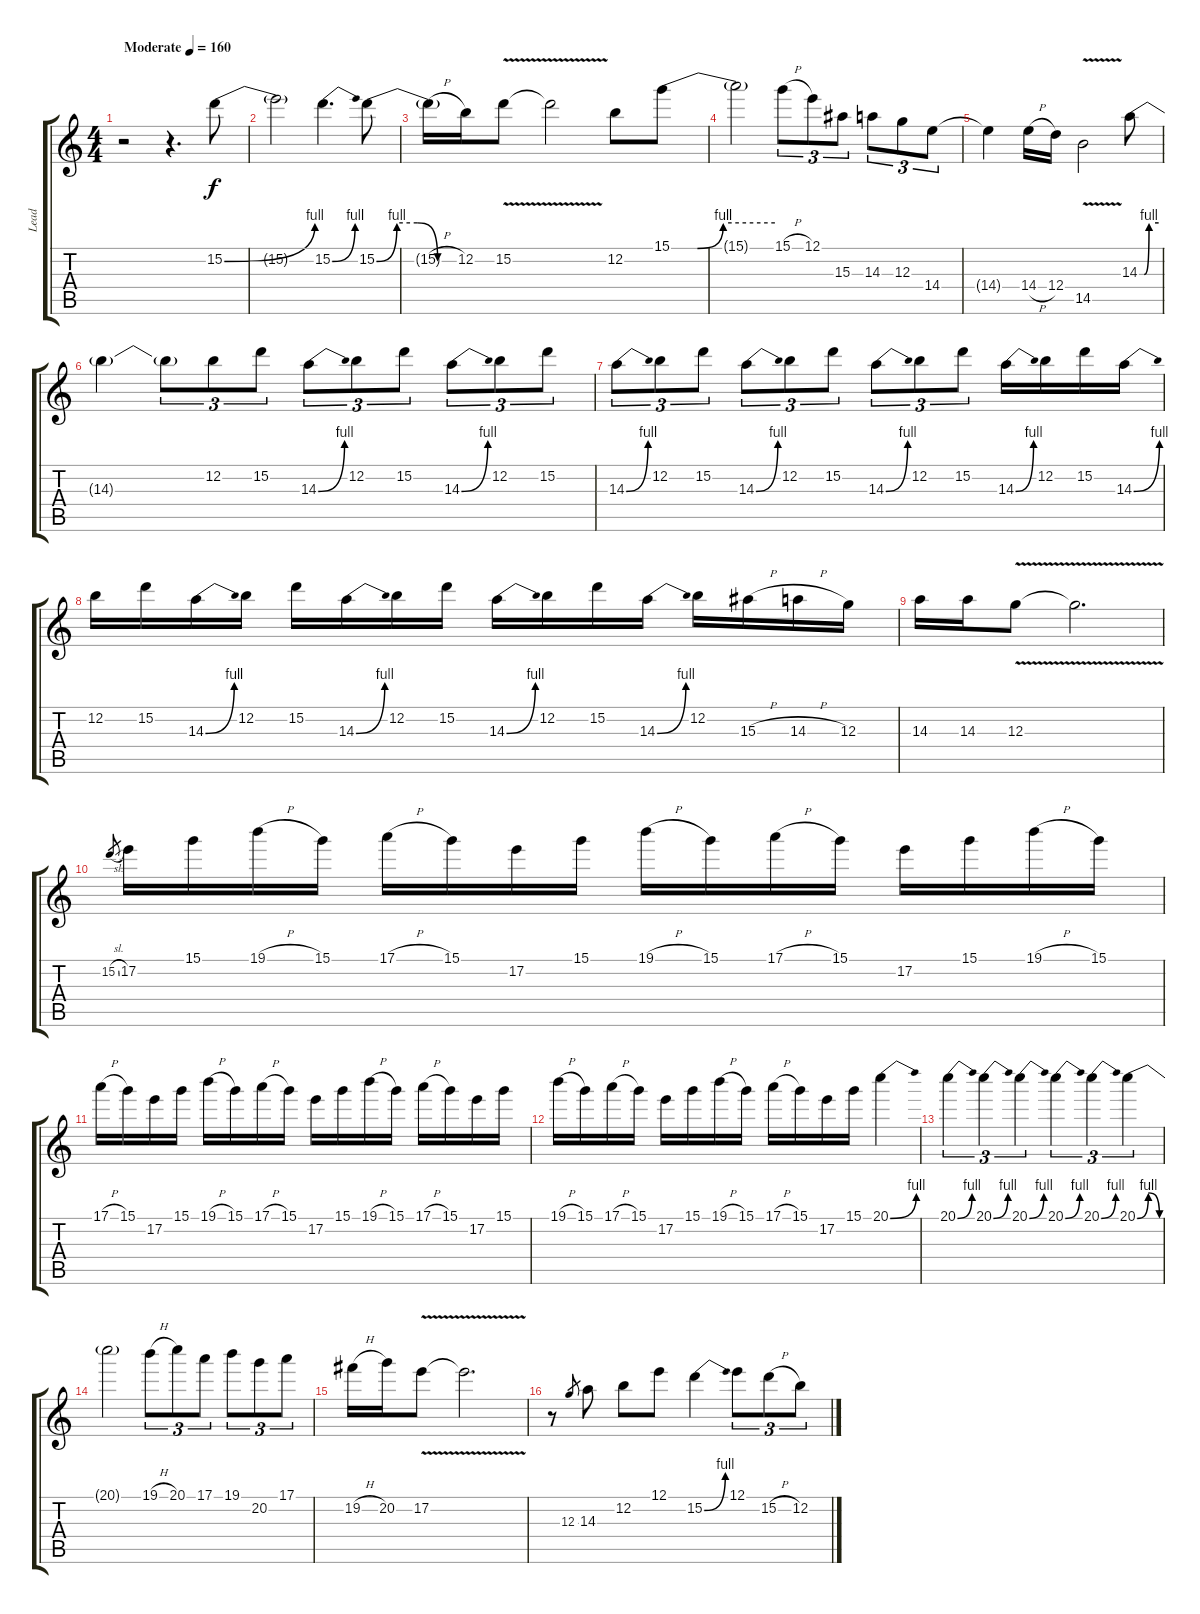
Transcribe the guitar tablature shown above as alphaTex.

\track ("Lead" "Lead") {instrument distortionguitar}
\staff {score tabs}
\tuning (E4 B3 G3 D3 A2 E2) {hide}
\ts (4 4)
\tempo (160 "Moderate")
\clef g2
\ks c
r.2{dy f instrument distortionguitar} r.4{d} 15.2{be (bend 0 0 60 4)}.8 |
15.2{t}.2 15.2{be (bend 0 0 60 4)}.4{d} 15.2{be (custom 0 0 15 4 30 4 45 0 60 0)}.8 |
15.2{h t}.16 12.2.16 15.2{v}.8 15.2{t}.2 12.2.8 15.1{be (custom 0 0 15 0 30 4 60 4)}.8 |
15.1{t}.2 15.1{h}.8{tu (3 2)} 12.1.8{tu (3 2)} 15.3.8{tu (3 2)} 14.3.8{tu (3 2)} 12.3.8{tu (3 2)} 14.4.8{tu (3 2)} |
14.4{t}.4 14.4{h}.16 12.4.16 14.5{v}.2 14.3{be (custom 0 0 15 0 30 4 60 4)}.8 |
14.3{t}.4 14.3{t}.8{tu (3 2)} 12.2.8{tu (3 2)} 15.2.8{tu (3 2)} 14.3{be (bend 0 0 60 4)}.8{tu (3 2)} 12.2.8{tu (3 2)} 15.2.8{tu (3 2)} 14.3{be (bend 0 0 60 4)}.8{tu (3 2)} 12.2.8{tu (3 2)} 15.2.8{tu (3 2)} |
14.3{be (bend 0 0 60 4)}.8{tu (3 2)} 12.2.8{tu (3 2)} 15.2.8{tu (3 2)} 14.3{be (bend 0 0 60 4)}.8{tu (3 2)} 12.2.8{tu (3 2)} 15.2.8{tu (3 2)} 14.3{be (bend 0 0 60 4)}.8{tu (3 2)} 12.2.8{tu (3 2)} 15.2.8{tu (3 2)} 14.3{be (bend 0 0 60 4)}.16 12.2.16 15.2.16 14.3{be (bend 0 0 60 4)}.16 |
12.2.16 15.2.16 14.3{be (bend 0 0 60 4)}.16 12.2.16 15.2.16 14.3{be (bend 0 0 60 4)}.16 12.2.16 15.2.16 14.3{be (bend 0 0 60 4)}.16 12.2.16 15.2.16 14.3{be (bend 0 0 60 4)}.16 12.2.16 15.3{h}.16 14.3{h}.16 12.3.16 |
14.3.16 14.3.16 12.3{v}.8 12.3{t}.2{d} |
15.2{sl}.8{gr} 17.2.16 15.1.16 19.1{h}.16 15.1.16 17.1{h}.16 15.1.16 17.2.16 15.1.16 19.1{h}.16 15.1.16 17.1{h}.16 15.1.16 17.2.16 15.1.16 19.1{h}.16 15.1.16 |
17.1{h}.16 15.1.16 17.2.16 15.1.16 19.1{h}.16 15.1.16 17.1{h}.16 15.1.16 17.2.16 15.1.16 19.1{h}.16 15.1.16 17.1{h}.16 15.1.16 17.2.16 15.1.16 |
19.1{h}.16 15.1.16 17.1{h}.16 15.1.16 17.2.16 15.1.16 19.1{h}.16 15.1.16 17.1{h}.16 15.1.16 17.2.16 15.1.16 20.1{be (bend 0 0 60 4)}.4 |
20.1{be (bend 0 0 60 4)}.4{tu (3 2)} 20.1{be (bend 0 0 60 4)}.4{tu (3 2)} 20.1{be (bend 0 0 60 4)}.4{tu (3 2)} 20.1{be (bend 0 0 60 4)}.4{tu (3 2)} 20.1{be (bend 0 0 60 4)}.4{tu (3 2)} 20.1{be (bendrelease 0 0 30 4 45 4 60 0)}.4{tu (3 2)} |
20.1{t}.2 19.1{h}.8{tu (3 2)} 20.1.8{tu (3 2)} 17.1.8{tu (3 2)} 19.1.8{tu (3 2)} 20.2.8{tu (3 2)} 17.1.8{tu (3 2)} |
19.2{h}.16 20.2.16 17.2{v}.8 17.2{t}.2{d} |
r.8 12.3.8{gr} 14.3.8 12.2.8 12.1.8 15.2{be (bend 0 0 60 4)}.4 12.1.8{tu (3 2)} 15.2{h}.8{tu (3 2)} 12.2.8{tu (3 2)}
